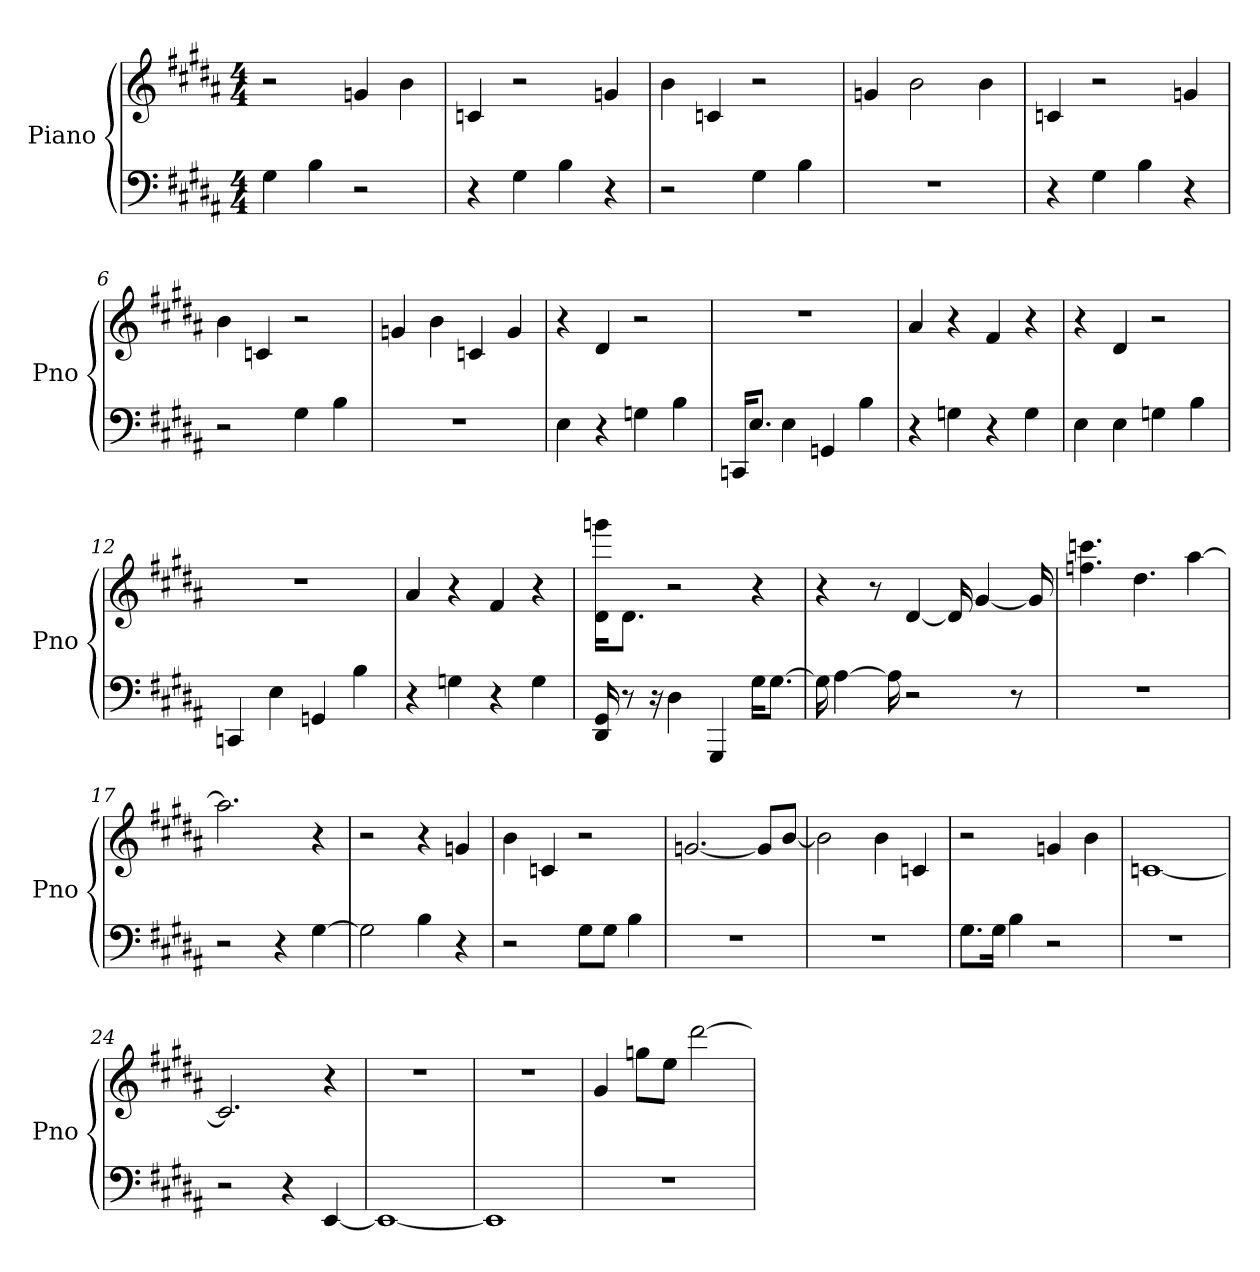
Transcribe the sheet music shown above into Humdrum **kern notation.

**kern	**kern
*part1	*part1
*staff2	*staff1
*I"Piano	*
*I'Pno	*
*clefF4	*clefG2
*k[f#c#g#d#a#]	*k[f#c#g#d#a#]
*B:	*B:
*M4/4	*M4/4
*MM86	*MM86
=1	=1
4G#	2r
4B	.
2r	4g
.	4b
=2	=2
4r	4c
4G#	2r
4B	.
4r	4g
=3	=3
2r	4b
.	4c
4G#	2r
4B	.
=4	=4
1r	4g
.	2b
.	4b
=5	=5
4r	4c
4G#	2r
4B	.
4r	4g
=6	=6
2r	4b
.	4c
4G#	2r
4B	.
=7	=7
1r	4g
.	4b
.	4c
.	4g
=8	=8
4E	4r
4r	4d#
4G	2r
4B	.
=9	=9
16CC/KL	1r
8.E/J	.
4E	.
4GG	.
4B	.
=10	=10
4r	4a#
4G	4r
4r	4f#
4G	4r
=11	=11
4E	4r
4E	4d#
4G	2r
4B	.
=12	=12
4CC	1r
4E	.
4GG	.
4B	.
=13	=13
4r	4a#
4G	4r
4r	4f#
4G	4r
=14	=14
16DD# 16GG#	16ggg\ 16d#\KL
8r	8.d#\J
16r	.
4D#	2r
4GGG#	.
16G#\KL	4r
[8.G#\J	.
=15	=15
16G#]	4r
[4A#	.
.	8r
16A#]	.
2r	[4d#
.	16d#]
.	[4g#
8r	.
.	16g#]
=16	=16
1r	4.ff 4.ccc
.	4.dd#
.	[4aa#
=17	=17
2r	2.aa#]
4r	.
[4G#	4r
=18	=18
2G#]	2r
4B	4r
4r	4g
=19	=19
2r	4b
.	4c
8G#\L	2r
8G#\J	.
4B	.
=20	=20
1r	[2.g
.	8g/L]
.	[8b/J
=21	=21
1r	2b]
.	4b
.	4c
=22	=22
8.G#\L	2r
16G#\Jk	.
4B	.
2r	4g
.	4b
=23	=23
1r	[1c
=24	=24
2r	2.c]
4r	.
[4EE	4r
=25	=25
1EE_	1r
=26	=26
1EE]	1r
=27	=27
1r	4g#
.	8gg\L
.	8ee\J
.	[2ddd#
=	=
*-	*-
